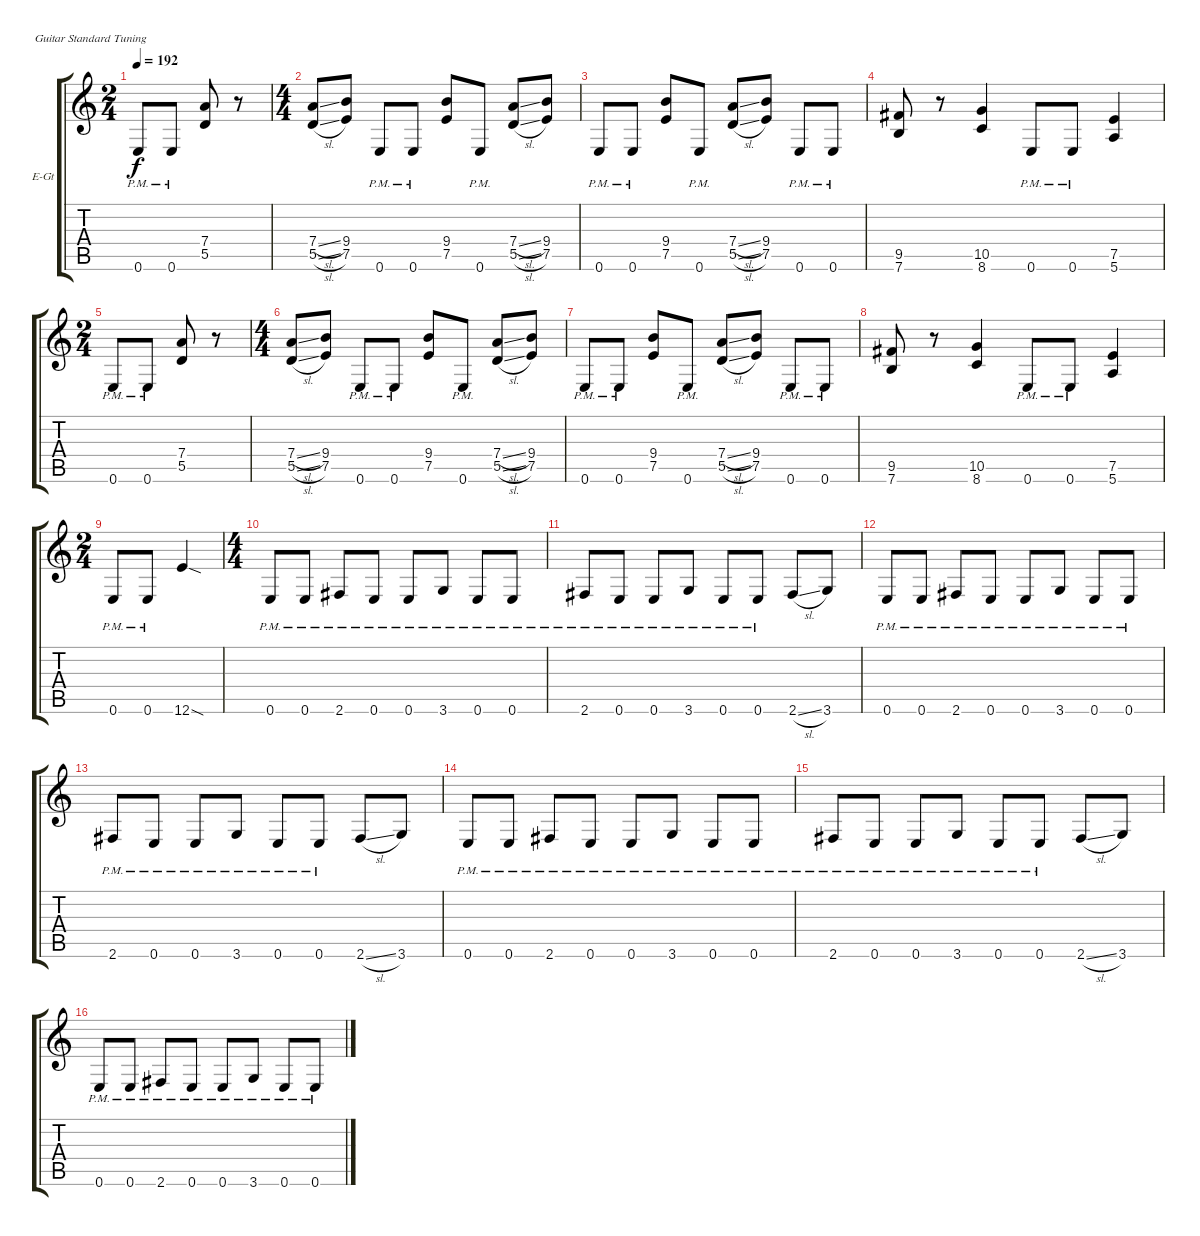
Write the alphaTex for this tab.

\bracketExtendMode groupsimilarinstruments
\firstSystemTrackNameOrientation horizontal
\otherSystemsTrackNameOrientation horizontal
\track ("James Hetfield" "E-Gt") {instrument distortionguitar}
\staff {score tabs}
\tuning (E4 B3 G3 D3 A2 E2)
\ts (2 4)
\beaming (8 2 2)
\tempo 192
\clef g2
\ks c
0.6{pm}.8{dy f} 0.6{pm}.8 (7.4 5.5).8 r.8 |
\ts (4 4)
\beaming (8 2 2 2 2)
(7.4{sl} 5.5{sl}).8 (9.4 7.5).8 0.6{pm}.8 0.6{pm}.8 (9.4 7.5).8 0.6{pm}.8 (7.4{sl} 5.5{sl}).8 (9.4 7.5).8 |
0.6{pm}.8 0.6{pm}.8 (9.4 7.5).8 0.6{pm}.8 (7.4{sl} 5.5{sl}).8 (9.4 7.5).8 0.6{pm}.8 0.6{pm}.8 |
(9.5 7.6).8 r.8 (10.5 8.6).4 0.6{pm}.8 0.6{pm}.8 (7.5 5.6).4 |
\ts (2 4)
\beaming (8 2 2)
0.6{pm}.8 0.6{pm}.8 (7.4 5.5).8 r.8 |
\ts (4 4)
\beaming (8 2 2 2 2)
(7.4{sl} 5.5{sl}).8 (9.4 7.5).8 0.6{pm}.8 0.6{pm}.8 (9.4 7.5).8 0.6{pm}.8 (7.4{sl} 5.5{sl}).8 (9.4 7.5).8 |
0.6{pm}.8 0.6{pm}.8 (9.4 7.5).8 0.6{pm}.8 (7.4{sl} 5.5{sl}).8 (9.4 7.5).8 0.6{pm}.8 0.6{pm}.8 |
(9.5 7.6).8 r.8 (10.5 8.6).4 0.6{pm}.8 0.6{pm}.8 (7.5 5.6).4 |
\ts (2 4)
\beaming (8 2 2)
0.6{pm}.8 0.6{pm}.8 12.6{sod}.4 |
\ts (4 4)
\beaming (8 2 2 2 2)
0.6{pm}.8 0.6{pm}.8 2.6{pm}.8 0.6{pm}.8 0.6{pm}.8 3.6{pm}.8 0.6{pm}.8 0.6{pm}.8 |
2.6{pm}.8 0.6{pm}.8 0.6{pm}.8 3.6{pm}.8 0.6{pm}.8 0.6{pm}.8 2.6{sl}.8 3.6.8 |
0.6{pm}.8 0.6{pm}.8 2.6{pm}.8 0.6{pm}.8 0.6{pm}.8 3.6{pm}.8 0.6{pm}.8 0.6{pm}.8 |
2.6{pm}.8 0.6{pm}.8 0.6{pm}.8 3.6{pm}.8 0.6{pm}.8 0.6{pm}.8 2.6{sl}.8 3.6.8 |
0.6{pm}.8 0.6{pm}.8 2.6{pm}.8 0.6{pm}.8 0.6{pm}.8 3.6{pm}.8 0.6{pm}.8 0.6{pm}.8 |
2.6{pm}.8 0.6{pm}.8 0.6{pm}.8 3.6{pm}.8 0.6{pm}.8 0.6{pm}.8 2.6{sl}.8 3.6.8 |
0.6{pm}.8 0.6{pm}.8 2.6{pm}.8 0.6{pm}.8 0.6{pm}.8 3.6{pm}.8 0.6{pm}.8 0.6{pm}.8
